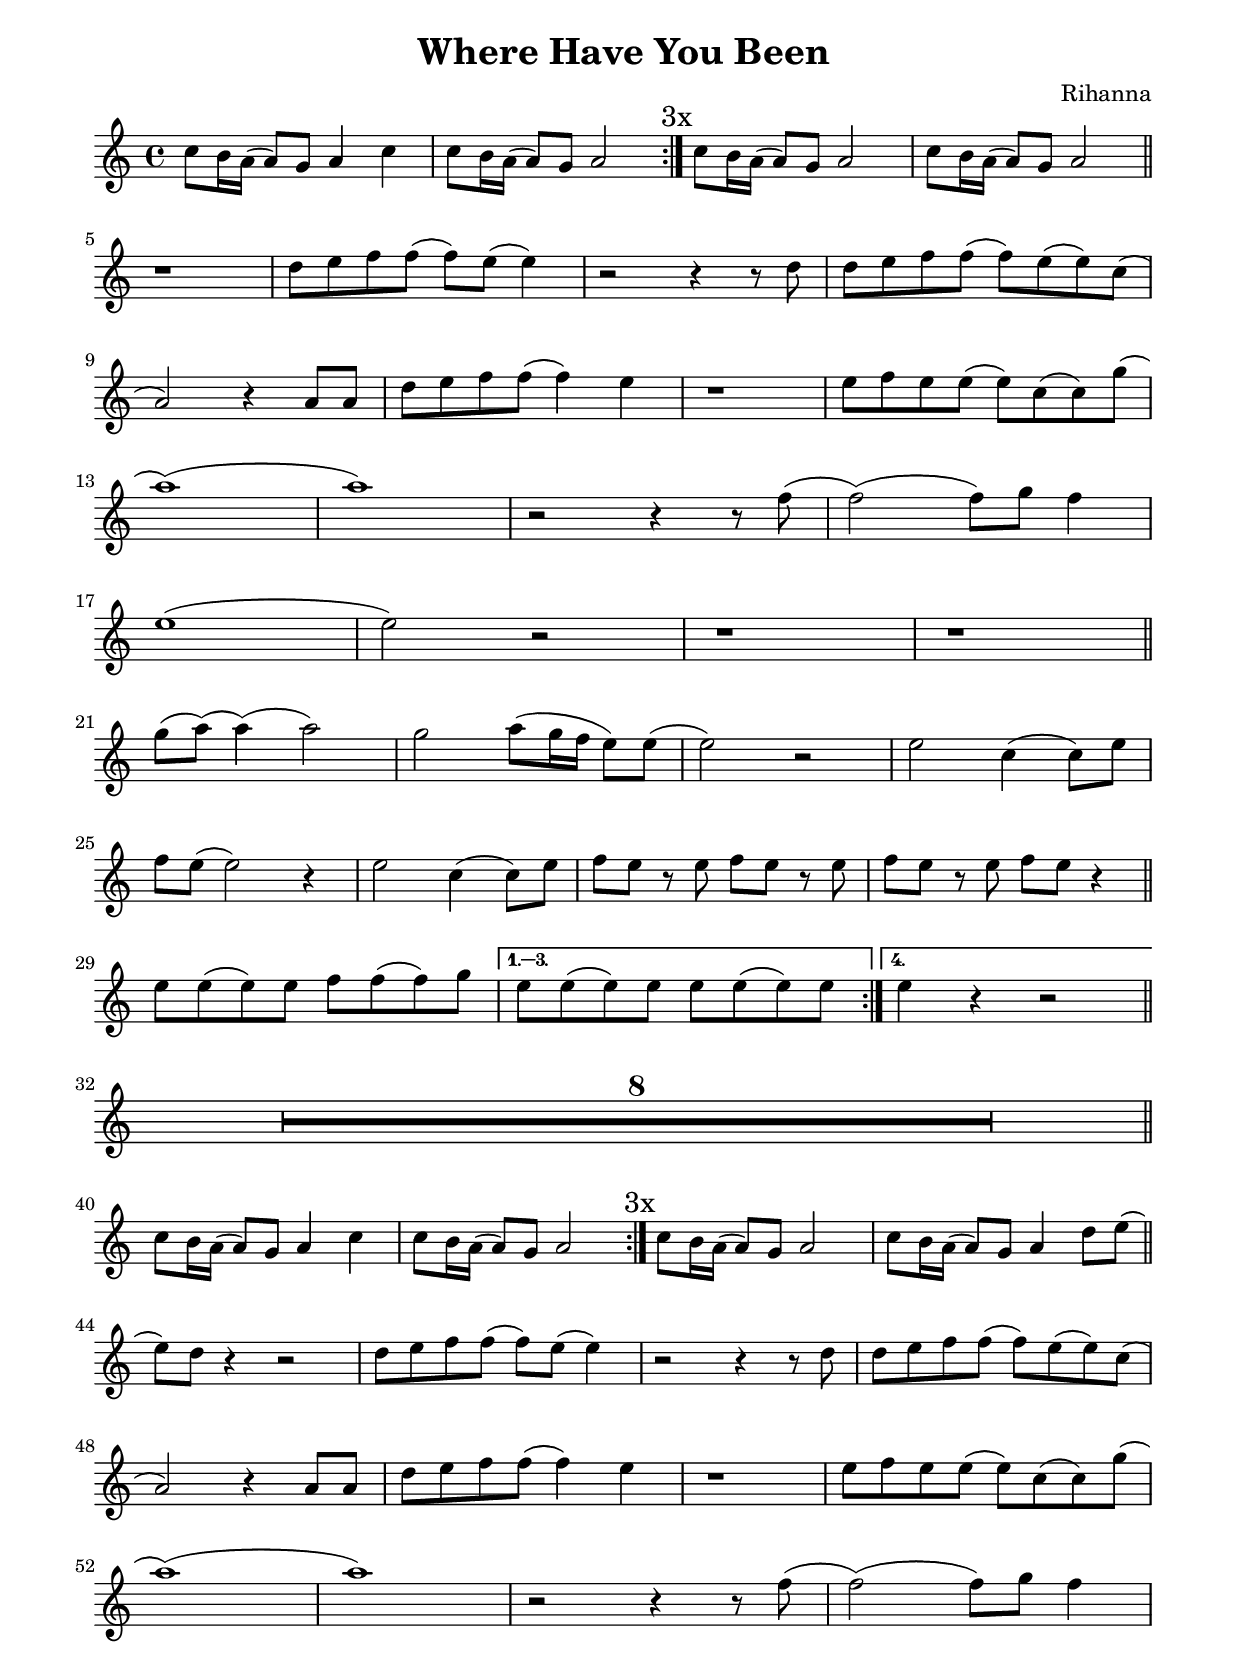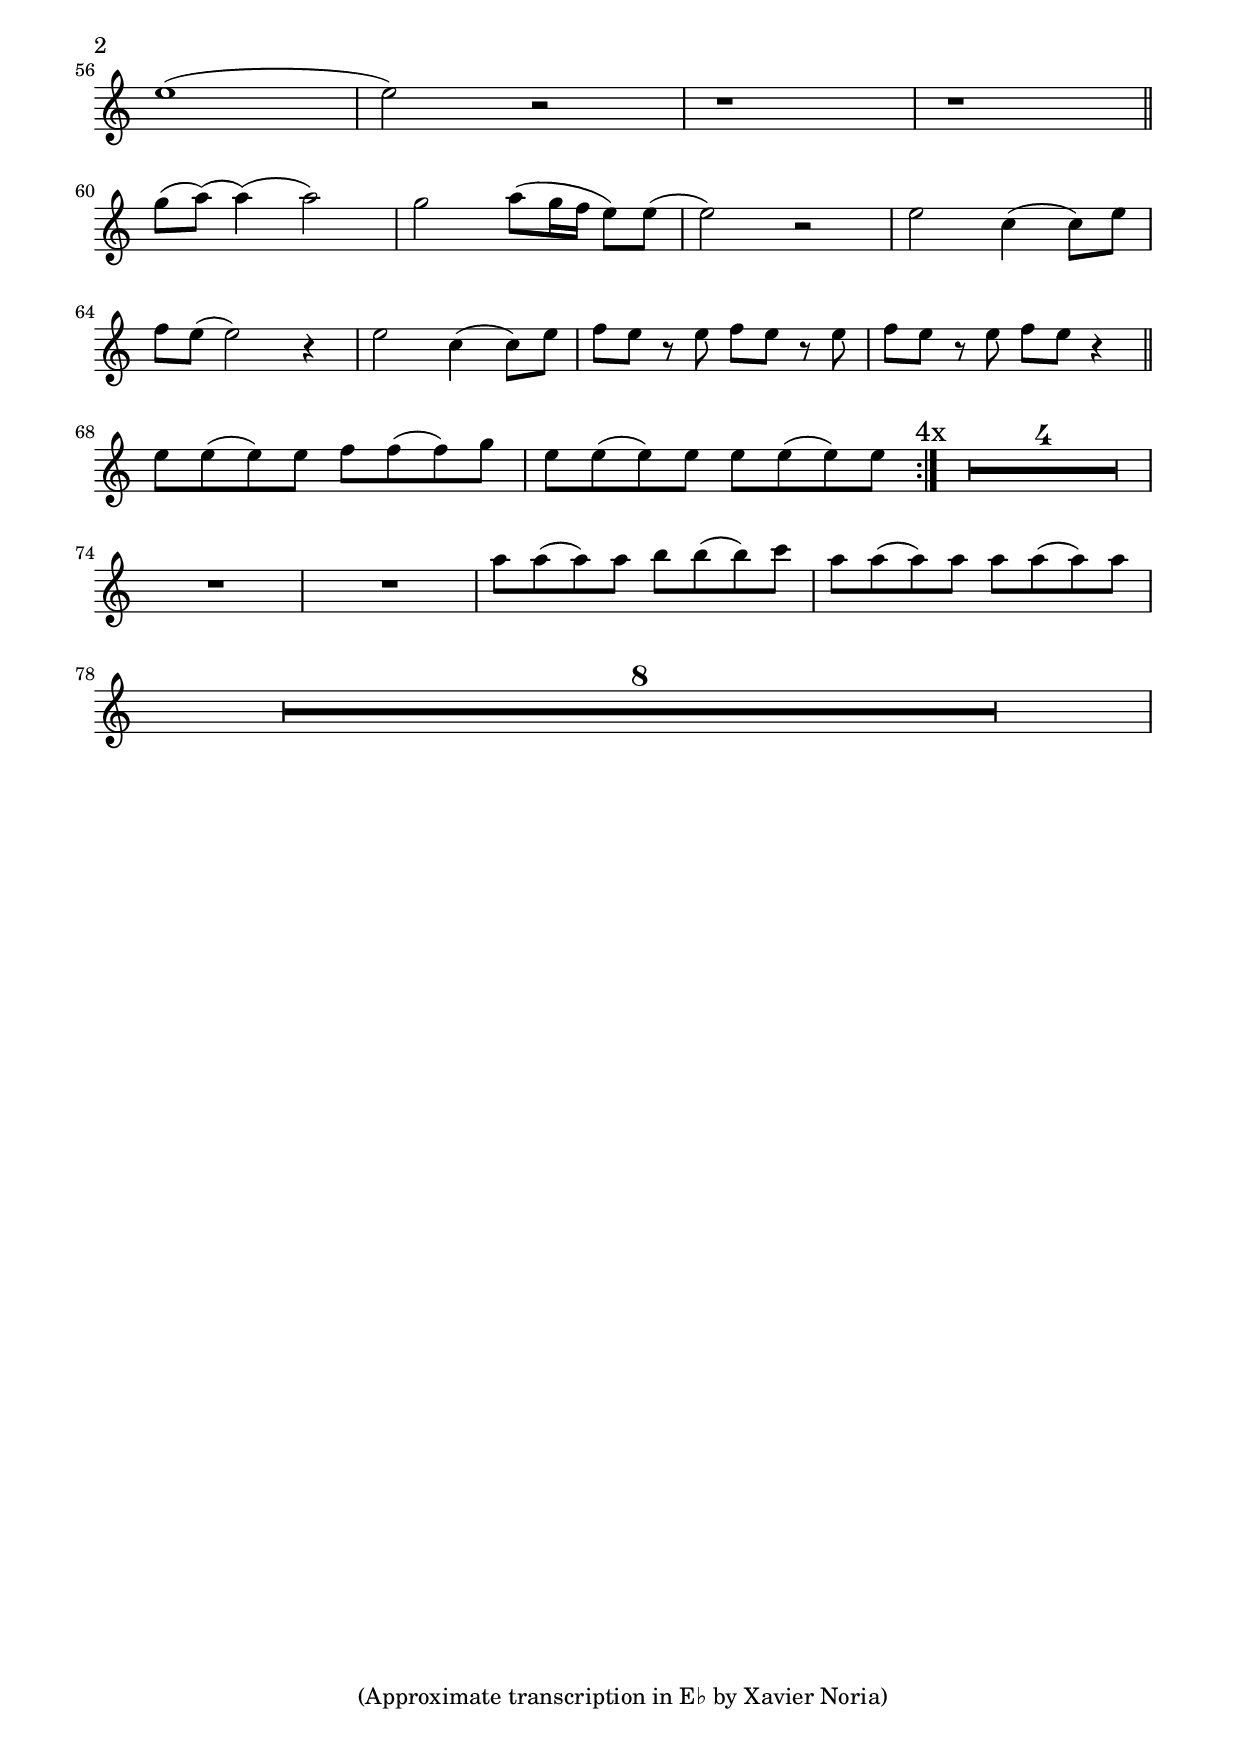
\version "2.16.2"

\include "../shared/common.ly"

phraseA = { c8 b16 a16( a8) g8 a2 }

\header {
  title    = "Where Have You Been"
  composer = "Rihanna"
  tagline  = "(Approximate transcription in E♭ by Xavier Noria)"
}

melody = \relative c'' {
  \clef treble
  \key a \minor
  \time 4/4
  %\tempo 4 = 64

  \repeat volta 3 {
    c8 b16 a16( a8) g8 a4 c4 | \noBreak
    \phraseA | \noBreak
    \mark \markup {"3x"}
  }
  \phraseA | \noBreak
  \phraseA | \bar "||" \break

  r1 |
  d8 e8 f8 f8( f8) e8( e4) |
  r2 r4 r8 d8 |
  d8 e8 f8 f8( f8) e8( e8) c8( | \break

  a2) r4 a8 a8 |
  d8 e8 f8 f8( f4) e4 |
  r1 |
  e8 f8 e8 e8( e8) c8( c8) g'8( | \break

  a1)( |
  a1) |
  r2 r4 r8 f8( |
  f2)( f8) g8 f4 | \break

  e1( |
  e2) r2 |
  r1 |
  r1 \bar "||" \break

  g8( a8)( a4)( a2) |
  g2 a8( g16 f16 e8) e8( |
  e2) r2 |
  e2 c4( c8) e8 | \break

  f8 e8( e2) r4 |
  e2 c4( c8) e8 |
  f8 e8 r8 e8 f8 e8 r8 e8 |
  f8 e8 r8 e8 f8 e8 r4 \bar "||" \break

  \repeat volta 4 { e8 e8( e8) e8 f8 f8( f8) g8 }
  \alternative {
    { e8 e8( e8) e8 e8 e8( e8) e8 | }
    { e4 r4 r2 | }
  }
  \bar "||" \break

  R1*8 \bar "||" \break
  
  % ----------------------------------------------------------------------------
  
  \repeat volta 3 {
    c8 b16 a16( a8) g8 a4 c4 | \noBreak
    \phraseA | \noBreak
    \mark \markup {"3x"}
  }
  \phraseA | \noBreak
  c8 b16 a16( a8) g8 a4 d8 e8( | \bar "||" \break

  e8) d8 r4 r2 |
  d8 e8 f8 f8( f8) e8( e4) |
  r2 r4 r8 d8 |
  d8 e8 f8 f8( f8) e8( e8) c8( | \break

  a2) r4 a8 a8 |
  d8 e8 f8 f8( f4) e4 |
  r1 |
  e8 f8 e8 e8( e8) c8( c8) g'8( | \break

  a1)( |
  a1) |
  r2 r4 r8 f8( |
  f2)( f8) g8 f4 | \break

  e1( |
  e2) r2 |
  r1 |
  r1 \bar "||" \break

  g8( a8)( a4)( a2) |
  g2 a8( g16 f16 e8) e8( |
  e2) r2 |
  e2 c4( c8) e8 | \break

  f8 e8( e2) r4 |
  e2 c4( c8) e8 |
  f8 e8 r8 e8 f8 e8 r8 e8 |
  f8 e8 r8 e8 f8 e8 r4 \bar "||" \break

  \repeat volta 4 {
    e8 e8( e8) e8 f8 f8( f8) g8 |
    e8 e8( e8) e8 e8 e8( e8) e8 |
    \mark \markup {"4x"} 
  }
  R1*4 \break
  
  R1 |
  R1 |
  a8 a8( a8) a8 b8 b8( b8) c8
  a8 a8( a8) a8 a8 a8( a8) a8 \break
  
  R1*8 \break
}

\score {
  { \melody }
}
